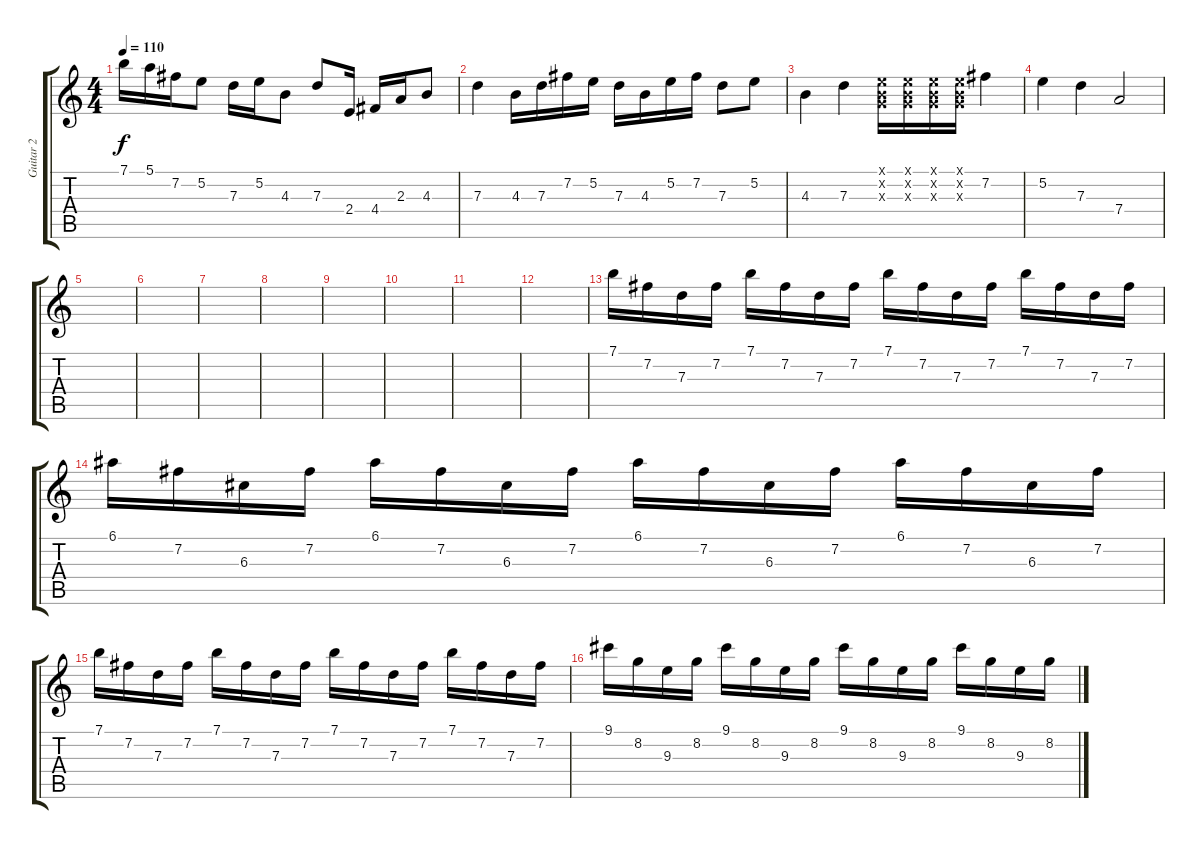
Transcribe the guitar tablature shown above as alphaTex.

\track ("Guitar 2" "Guitar 2") {instrument overdrivenguitar}
\staff {score tabs}
\tuning (E4 B3 G3 D3 A2 E2) {hide}
\ts (4 4)
\tempo 110
\clef g2
\ks c
7.1.16{dy f} 5.1.16 7.2.16 5.2.8 7.3.16 5.2.16 4.3.8 7.3.8 2.4.16 4.4.16 2.3.16 4.3.8 |
7.3.4 4.3.16 7.3.16 7.2.16 5.2.16 7.3.16 4.3.16 5.2.16 7.2.16 7.3.8 5.2.8 |
4.3.4 7.3.4 (0.1{x} 0.2{x} 0.3{x}).16 (0.1{x} 0.2{x} 0.3{x}).16 (0.1{x} 0.2{x} 0.3{x}).16 (0.1{x} 0.2{x} 0.3{x}).16 7.2.4 |
5.2.4 7.3.4 7.4.2 |
|
|
|
|
|
|
|
|
7.1.16 7.2.16 7.3.16 7.2.16 7.1.16 7.2.16 7.3.16 7.2.16 7.1.16 7.2.16 7.3.16 7.2.16 7.1.16 7.2.16 7.3.16 7.2.16 |
6.1.16 7.2.16 6.3.16 7.2.16 6.1.16 7.2.16 6.3.16 7.2.16 6.1.16 7.2.16 6.3.16 7.2.16 6.1.16 7.2.16 6.3.16 7.2.16 |
7.1.16 7.2.16 7.3.16 7.2.16 7.1.16 7.2.16 7.3.16 7.2.16 7.1.16 7.2.16 7.3.16 7.2.16 7.1.16 7.2.16 7.3.16 7.2.16 |
9.1.16 8.2.16 9.3.16 8.2.16 9.1.16 8.2.16 9.3.16 8.2.16 9.1.16 8.2.16 9.3.16 8.2.16 9.1.16 8.2.16 9.3.16 8.2.16
